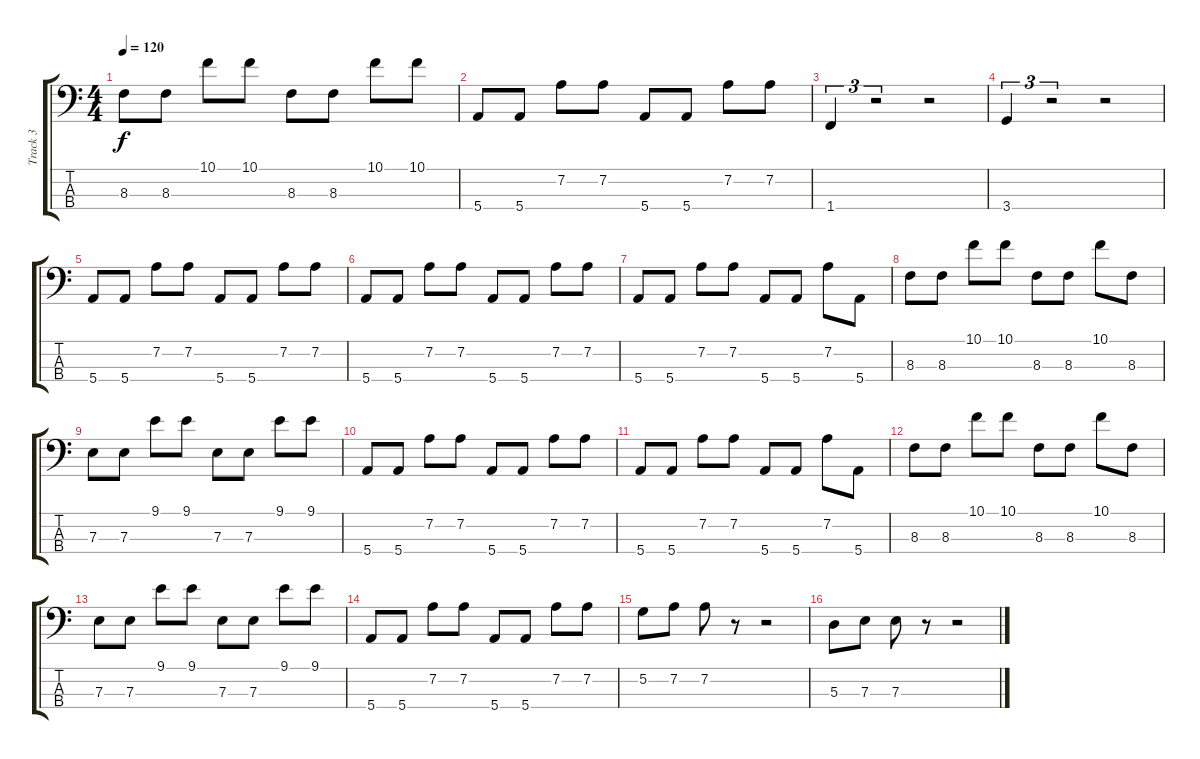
\track ("Track 3" "Track 3") {instrument electricbasspick}
\staff {score tabs}
\tuning (G2 D2 A1 E1) {hide}
\ts (4 4)
\tempo 120
\clef f4
\ks c
8.3.8{dy f} 8.3.8 10.1.8 10.1.8 8.3.8 8.3.8 10.1.8 10.1.8 |
5.4.8 5.4.8 7.2.8 7.2.8 5.4.8 5.4.8 7.2.8 7.2.8 |
1.4.4{tu (3 2)} r.2{tu (3 2)} r.2 |
3.4.4{tu (3 2)} r.2{tu (3 2)} r.2 |
5.4.8 5.4.8 7.2.8 7.2.8 5.4.8 5.4.8 7.2.8 7.2.8 |
5.4.8 5.4.8 7.2.8 7.2.8 5.4.8 5.4.8 7.2.8 7.2.8 |
5.4.8 5.4.8 7.2.8 7.2.8 5.4.8 5.4.8 7.2.8 5.4.8 |
8.3.8 8.3.8 10.1.8 10.1.8 8.3.8 8.3.8 10.1.8 8.3.8 |
7.3.8 7.3.8 9.1.8 9.1.8 7.3.8 7.3.8 9.1.8 9.1.8 |
5.4.8 5.4.8 7.2.8 7.2.8 5.4.8 5.4.8 7.2.8 7.2.8 |
5.4.8 5.4.8 7.2.8 7.2.8 5.4.8 5.4.8 7.2.8 5.4.8 |
8.3.8 8.3.8 10.1.8 10.1.8 8.3.8 8.3.8 10.1.8 8.3.8 |
7.3.8 7.3.8 9.1.8 9.1.8 7.3.8 7.3.8 9.1.8 9.1.8 |
5.4.8 5.4.8 7.2.8 7.2.8 5.4.8 5.4.8 7.2.8 7.2.8 |
5.2.8 7.2.8 7.2.8 r.8 r.2 |
5.3.8 7.3.8 7.3.8 r.8 r.2
